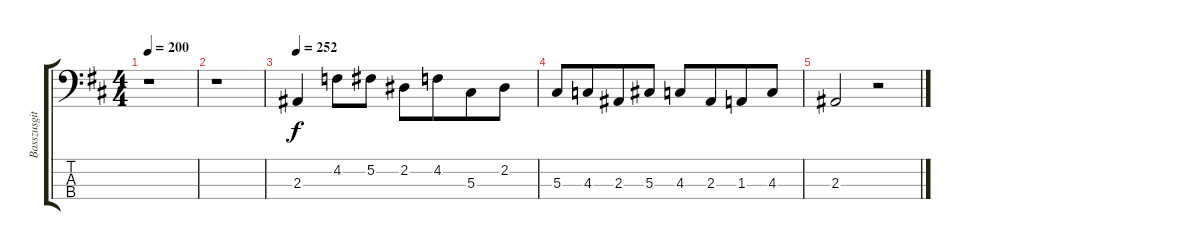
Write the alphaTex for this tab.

\track ("Basszusgitár (Barry Sparks)" "Basszusgit") {instrument electricbassfinger}
\staff {score tabs}
\tuning (Gb2 Db2 Ab1 Eb1) {hide}
\ts (4 4)
\tempo 200
\clef f4
\ks d
r.1{dy f} |
r.1 |
\tempo 252
2.3.4 4.2.8 5.2.8 2.2.8 4.2.8{beam merge} 5.3.8 2.2.8 |
5.3.8 4.3.8{beam merge} 2.3.8 5.3.8 4.3.8 2.3.8{beam merge} 1.3.8 4.3.8 |
2.3.2 r.2
